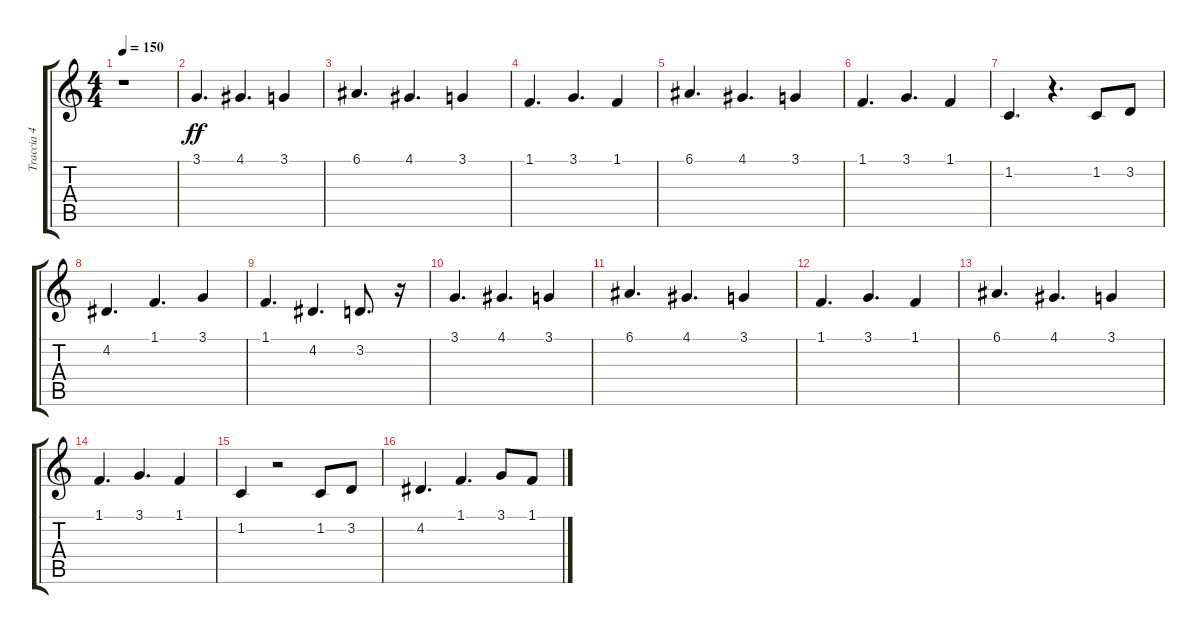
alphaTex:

\track ("Traccia 4" "Traccia 4") {instrument panflute}
\staff {score tabs}
\tuning (E4 B3 G3 D3 A2 E2) {hide}
\ts (4 4)
\tempo 150
\clef g2
\ks c
r.1{dy f} |
3.1.4{d dy ff} 4.1.4{d} 3.1.4 |
6.1.4{d} 4.1.4{d} 3.1.4 |
1.1.4{d} 3.1.4{d} 1.1.4 |
6.1.4{d} 4.1.4{d} 3.1.4 |
1.1.4{d} 3.1.4{d} 1.1.4 |
1.2.4{d} r.4{d} 1.2.8 3.2.8 |
4.2.4{d} 1.1.4{d} 3.1.4 |
1.1.4{d} 4.2.4{d} 3.2.8{d} r.16 |
3.1.4{d} 4.1.4{d} 3.1.4 |
6.1.4{d} 4.1.4{d} 3.1.4 |
1.1.4{d} 3.1.4{d} 1.1.4 |
6.1.4{d} 4.1.4{d} 3.1.4 |
1.1.4{d} 3.1.4{d} 1.1.4 |
1.2.4 r.2 1.2.8 3.2.8 |
4.2.4{d} 1.1.4{d} 3.1.8 1.1.8
